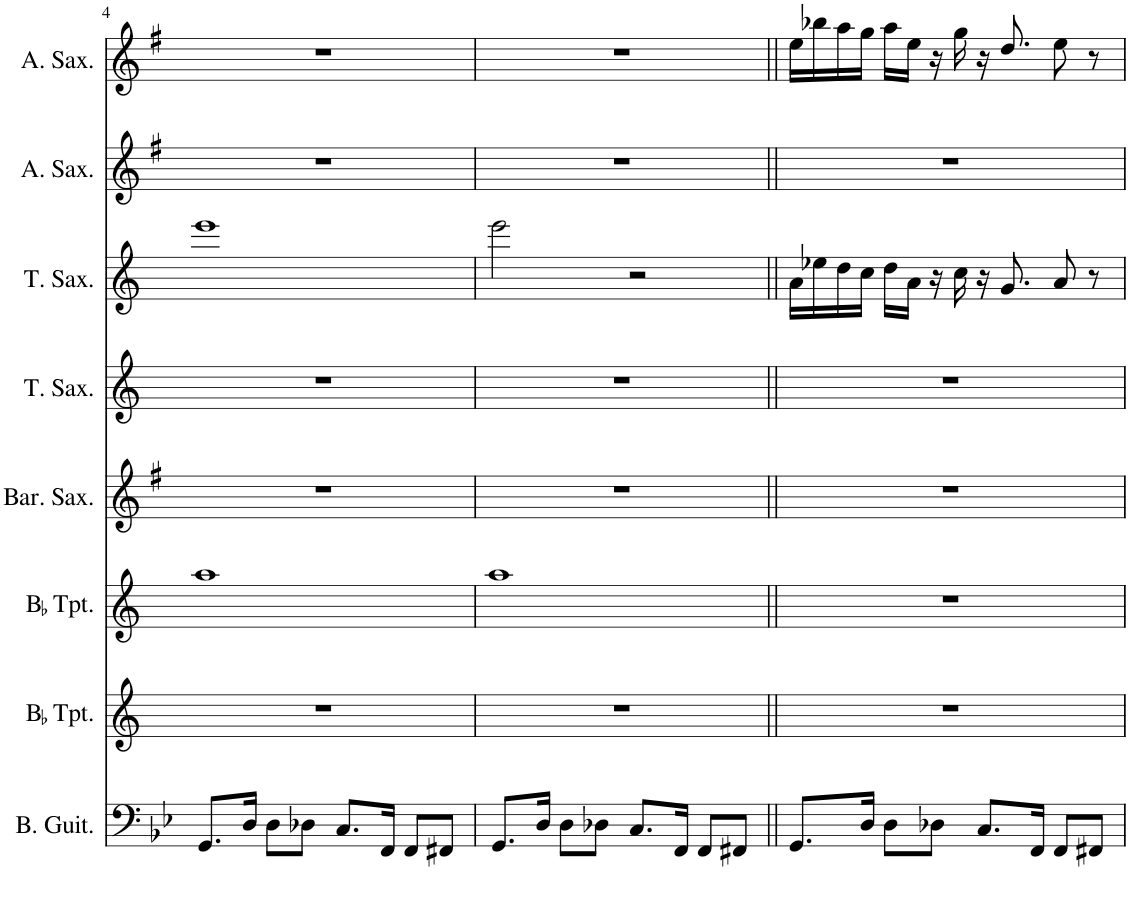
**kern	**kern	**kern	**kern	**kern	**kern	**kern	**kern
*part8	*part7	*part6	*part5	*part4	*part3	*part2	*part1
*staff8	*staff7	*staff6	*staff5	*staff4	*staff3	*staff2	*staff1
*I"Acoustic Bass	*I"BaccidentalFlat Trumpet	*I"BaccidentalFlat Trumpet	*I"Baritone Saxophone	*I"Tenor Saxophone	*I"Tenor Saxophone	*I"Alto Saxophone	*I"Alto Saxophone
*	*I'BaccidentalFlat Tpt.	*I'BaccidentalFlat Tpt.	*I'Bar. Sax.	*I'T. Sax.	*I'T. Sax.	*I'A. Sax.	*I'A. Sax.
!!LO:PB:g=z
*clefF4	*clefG2	*clefG2	*clefG2	*clefG2	*clefG2	*clefG2	*clefG2
*Trd7c12	*Trd1c2	*Trd1c2	*Trd12c21	*Trd8c14	*Trd8c14	*Trd5c9	*Trd5c9
*k[b-e-]	*k[]	*k[]	*k[f#]	*k[]	*k[]	*k[f#]	*k[f#]
*M4/4	*M4/4	*M4/4	*M4/4	*M4/4	*M4/4	*M4/4	*M4/4
=4	=4	=4	=4	=4	=4	=4	=4
8.GG/L	1r	1aa	1r	1r	1eee	1r	1r
16D/Jk	.	.	.	.	.	.	.
8D\L	.	.	.	.	.	.	.
8D-X\J	.	.	.	.	.	.	.
8.C/L	.	.	.	.	.	.	.
16FF/Jk	.	.	.	.	.	.	.
8FF/L	.	.	.	.	.	.	.
8FF#X/J	.	.	.	.	.	.	.
=5	=5	=5	=5	=5	=5	=5	=5
8.GG/L	1r	1aa	1r	1r	2eee\	1r	1r
16D/Jk	.	.	.	.	.	.	.
8D\L	.	.	.	.	.	.	.
8D-X\J	.	.	.	.	.	.	.
8.C/L	.	.	.	.	2r	.	.
16FF/Jk	.	.	.	.	.	.	.
8FF/L	.	.	.	.	.	.	.
8FF#X/J	.	.	.	.	.	.	.
=6||	=6||	=6||	=6||	=6||	=6||	=6||	=6||
8.GG/L	1r	1r	1r	1r	16a\LL	1r	16ee\LL
.	.	.	.	.	16ee-X\	.	16bb-X\
.	.	.	.	.	16dd\	.	16aa\
16D/Jk	.	.	.	.	16cc\JJ	.	16gg\JJ
8D\L	.	.	.	.	16dd\LL	.	16aa\LL
.	.	.	.	.	16a\JJ	.	16ee\JJ
8D-X\J	.	.	.	.	16r	.	16r
.	.	.	.	.	16cc\	.	16gg\
8.C/L	.	.	.	.	16r	.	16r
.	.	.	.	.	8.g/	.	8.dd/
16FF/Jk	.	.	.	.	.	.	.
8FF/L	.	.	.	.	8a/	.	8ee\
8FF#X/J	.	.	.	.	8r	.	8r
=	=	=	=	=	=	=	=
*-	*-	*-	*-	*-	*-	*-	*-
